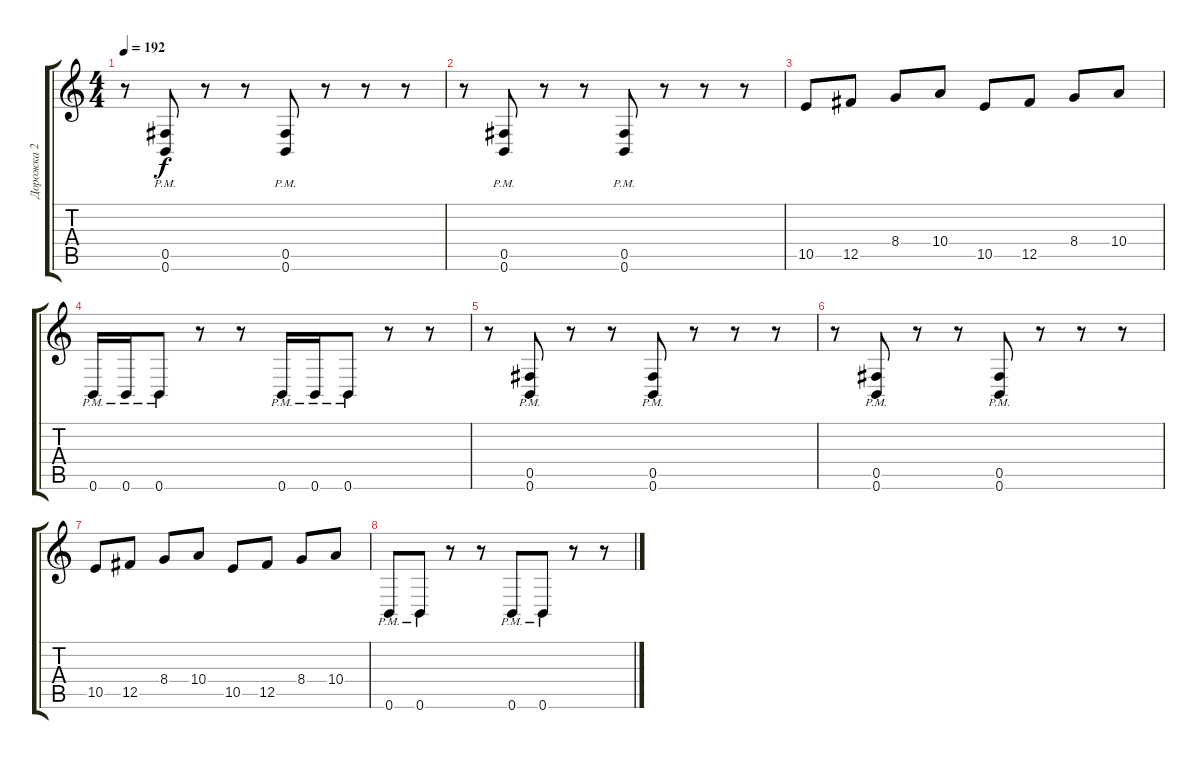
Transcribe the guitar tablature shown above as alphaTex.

\track ("Дорожка 2" "Дорожка 2") {instrument overdrivenguitar}
\staff {score tabs}
\tuning (Db4 Ab3 E3 B2 Gb2 B1) {hide}
\ts (4 4)
\tempo 192
\clef g2
\ks c
r.8{dy f} (0.5{pm} 0.6{pm}).8 r.8 r.8 (0.5{pm} 0.6{pm}).8 r.8 r.8 r.8 |
r.8 (0.5{pm} 0.6{pm}).8 r.8 r.8 (0.5{pm} 0.6{pm}).8 r.8 r.8 r.8 |
10.5.8 12.5.8 8.4.8 10.4.8 10.5.8 12.5.8 8.4.8 10.4.8 |
0.6{pm}.16 0.6{pm}.16 0.6{pm}.8 r.8 r.8 0.6{pm}.16 0.6{pm}.16 0.6{pm}.8 r.8 r.8 |
r.8 (0.5{pm} 0.6{pm}).8 r.8 r.8 (0.5{pm} 0.6{pm}).8 r.8 r.8 r.8 |
r.8 (0.5{pm} 0.6{pm}).8 r.8 r.8 (0.5{pm} 0.6{pm}).8 r.8 r.8 r.8 |
10.5.8 12.5.8 8.4.8 10.4.8 10.5.8 12.5.8 8.4.8 10.4.8 |
0.6{pm}.8 0.6{pm}.8 r.8 r.8 0.6{pm}.8 0.6{pm}.8 r.8 r.8
